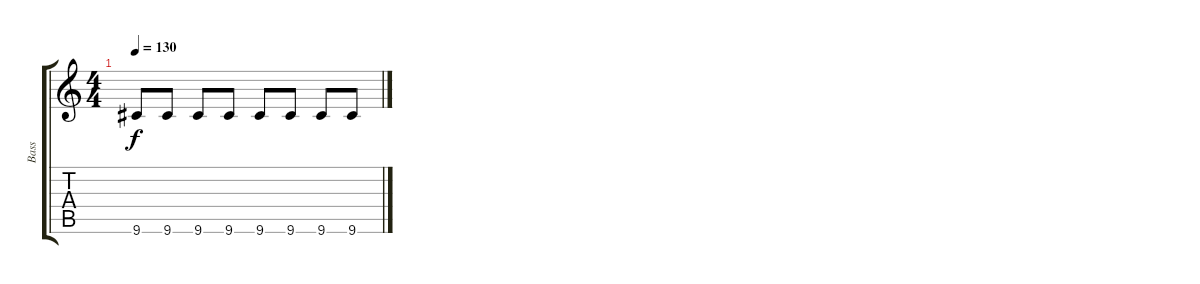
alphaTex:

\track ("Bass" "Bass") {instrument electricbassfinger}
\staff {score tabs}
\tuning (E4 B3 G3 D3 A2 E2) {hide}
\ts (4 4)
\tempo 130
\clef g2
\ks c
9.6.8{dy f} 9.6.8 9.6.8 9.6.8 9.6.8 9.6.8 9.6.8 9.6.8
